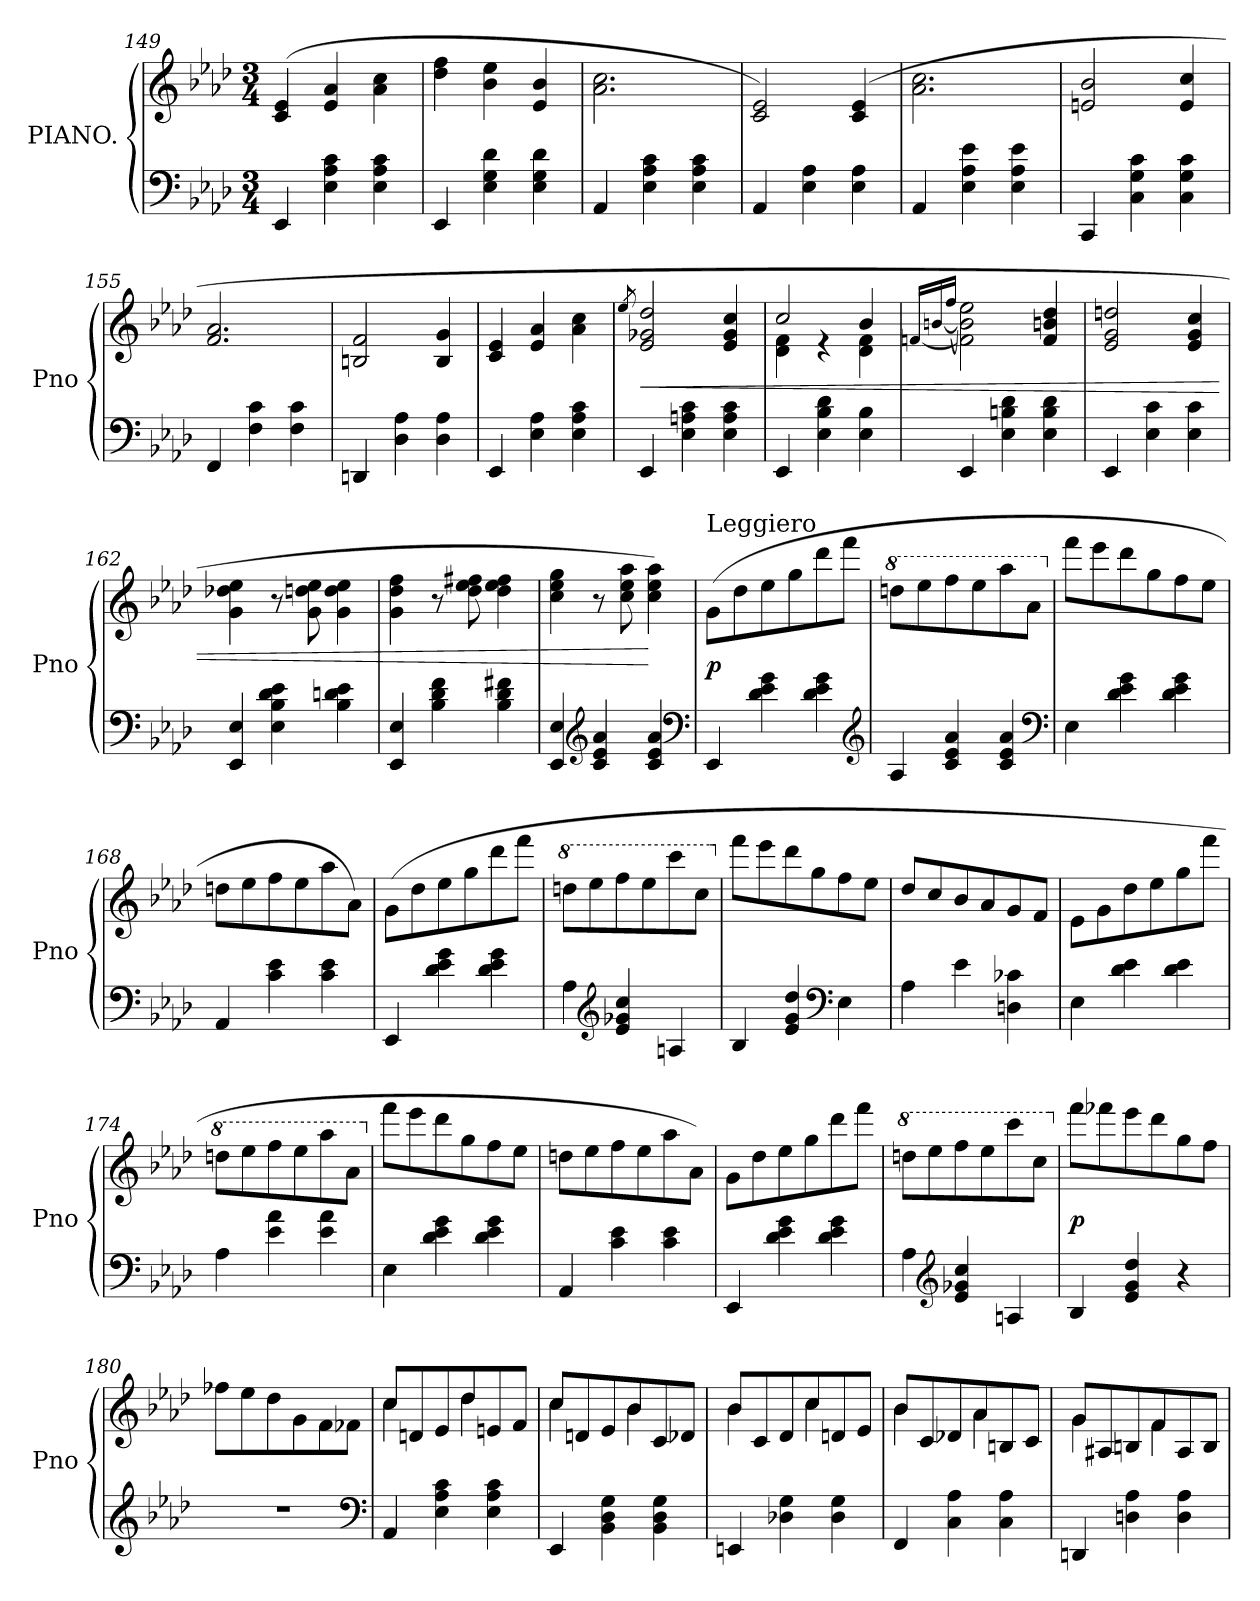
**kern	**kern	**dynam
*part1	*part1	*part1
*staff2	*staff1	*staff1/2
*I"PIANO.	*	*
*I'Pno	*	*
*clefF4	*clefG2	*
*k[b-e-a-d-]	*k[b-e-a-d-]	*
*A-:	*A-:	*
*M3/4	*M3/4	*
=149	=149	=149
4EE-	(>4c 4e-	.
4E- 4A- 4c	4e- 4a-	.
4E- 4A- 4c	4a- 4cc	.
=150	=150	=150
4EE-	4dd- 4ff	.
4E- 4G 4d-	4b- 4ee-	.
4E- 4G 4d-	4e- 4b-	.
=151	=151	=151
4AA-	2.a- 2.cc	.
4E- 4A- 4c	.	.
4E- 4A- 4c	.	.
=152	=152	=152
4AA-	2c 2e-)	.
4E- 4A-	.	.
4E- 4A-	(>4c 4e-	.
=153	=153	=153
4AA-	2.a- 2.cc	.
4E- 4A- 4e-	.	.
4E- 4A- 4e-	.	.
=154	=154	=154
4CC	2en 2b-	.
4C 4G 4c	.	.
4C 4G 4c	4e 4cc	.
=155	=155	=155
4FF	2.f 2.a-	.
4F 4c	.	.
4F 4c	.	.
=156	=156	=156
4DDn	2Bn 2f	.
4D- 4A-	.	.
4D- 4A-	4B 4g	.
=157	=157	=157
4EE-	4c 4e-	.
4E- 4A-	4e- 4a-	.
4E- 4A- 4c	4a- 4cc	.
=158	=158	=158
.	8qee-	.
4EE-	2e- 2g-X 2dd-	<
4E- 4An 4c	.	.
4E- 4A 4c	4e- 4g- 4cc	.
=159	=159	=159
*	*^	*
4EE-	2cc	4d- 4f	.
4E- 4B- 4d-	.	4re	.
4E- 4B-	4b-	4d- 4f	.
*	*v	*v	*
=160	=160	=160
.	[16qqfnLL	.
.	[16qqbn	.
.	(<16qqffJJ	.
4EE-	2f] 2b] 2ee-)	.
4E- 4Bn 4d-	.	.
4E- 4B 4d-	4f 4bn 4dd-	.
=161	=161	=161
4EE-	2e- 2g 2ddn	.
4E- 4c	.	.
4E- 4c	4e- 4g 4cc	.
=162	=162	=162
4EE- 4E-	4g 4dd-X 4ee-	.
4E- 4B- 4d- 4e-	8r	.
.	8g 8ddn 8ee-	.
4B- 4dn 4e-	4g 4dd 4ee-	.
=163	=163	=163
4EE- 4E-	4g 4dd- 4ff	.
4B- 4d- 4f	8r	.
.	8dd- 8ee- 8ff#X	.
4B- 4d- 4f#X	4dd- 4ee- 4ff#	.
=164	=164	=164
4EE- 4E-	4cc 4ee- 4gg	.
*clefG2	*	*
4c 4e- 4a-	8r	.
.	8cc 8ee- 8aa-	.
4c 4e- 4a-	4cc 4ee- 4aa-)	[
*clefF4	*	*
=165	=165	=165
!	!LO:TX:a:t=Leggiero	!
4EE-	(>8gL	p
.	8dd-	.
4d- 4e- 4g	8ee-	.
.	8gg	.
4d- 4e- 4g	8ddd-	.
.	8fffJ	.
*clefG2	*	*
=166	=166	=166
*	*8va	*
4A-	8dddnL	.
.	8eee-	.
4c 4e- 4a-	8fff	.
.	8eee-	.
4c 4e- 4a-	8aaa-	.
.	8aa-J	.
*clefF4	*	*
=167	=167	=167
*	*X8va	*
4E-	8fffL	.
.	8eee-	.
4d- 4e- 4g	8ddd-	.
.	8gg	.
4d- 4e- 4g	8ff	.
.	8ee-J	.
=168	=168	=168
4AA-	8ddnL	.
.	8ee-	.
4c 4e-	8ff	.
.	8ee-	.
4c 4e-	8aa-	.
.	8a-J)	.
=169	=169	=169
4EE-	(8gL	.
.	8dd-	.
4d- 4e- 4g	8ee-	.
.	8gg	.
4d- 4e- 4g	8ddd-	.
.	8fffJ	.
=170	=170	=170
*	*8va	*
4A-	8dddnL	.
.	8eee-	.
*clefG2	*	*
4e- 4g-X 4cc	8fff	.
.	8eee-	.
4An	8cccc	.
.	8cccJ	.
=171	=171	=171
*	*X8va	*
4B-	8fffL	.
.	8eee-	.
4e- 4g 4dd-	8ddd-	.
.	8gg	.
*clefF4	*	*
4E-	8ff	.
.	8ee-J	.
=172	=172	=172
4A-	8dd-L	.
.	8cc	.
4e-	8b-	.
.	8a-	.
4Dn 4c-X	8g	.
.	8fJ	.
=173	=173	=173
4E-	8e-L	.
.	8g	.
4d- 4e-	8dd-	.
.	8ee-	.
4d- 4e-	8gg	.
.	8fffJ	.
=174	=174	=174
*	*8va	*
4A-	8dddnL	.
.	8eee-	.
4e- 4a-	8fff	.
.	8eee-	.
4e- 4a-	8aaa-	.
.	8aa-J	.
=175	=175	=175
*	*X8va	*
4E-	8fffL	.
.	8eee-	.
4d- 4e- 4g	8ddd-	.
.	8gg	.
4d- 4e- 4g	8ff	.
.	8ee-J	.
=176	=176	=176
4AA-	8ddnL	.
.	8ee-	.
4c 4e-	8ff	.
.	8ee-	.
4c 4e-	8aa-	.
.	8a-J)	.
=177	=177	=177
4EE-	8gL	.
.	8dd-	.
4d- 4e- 4g	8ee-	.
.	8gg	.
4d- 4e- 4g	8ddd-	.
.	8fffJ	.
=178	=178	=178
*	*8va	*
4A-	8dddnL	.
.	8eee-	.
*clefG2	*	*
4e- 4g-X 4cc	8fff	.
.	8eee-	.
4An	8cccc	.
.	8cccJ	.
=179	=179	=179
*	*X8va	*
4B-	8fffL	p
.	8fff-X	.
4e- 4g 4dd-	8eee-	.
.	8ddd-	.
4r	8gg	.
.	8ffJ	.
=180	=180	=180
2.rdd	8ff-XL	.
.	8ee-	.
.	8dd-	.
.	8g	.
.	8f	.
.	8f-XJ	.
*clefF4	*	*
=181	=181	=181
*	*^	*
4AA-	8ccL	4cc	.
.	8dn	.	.
4E- 4A- 4c	8e-	8rcccyy	.
.	8dd-	4dd-	.
4E- 4A- 4c	8en	.	.
.	8fJ	8raayy	.
=182	=182	=182	=182
4EE-	8ccL	4cc	.
.	8dn	.	.
4BB- 4D- 4G	8e-	8raayy	.
.	8b-	4b-	.
4BB- 4D- 4G	8c	.	.
.	8d-XJ	8rffyy	.
=183	=183	=183	=183
4EEn	8b-L	4b-	.
.	8c	.	.
4D-X 4G	8d-	8rffyy	.
.	8cc	4cc	.
4D- 4G	8dn	.	.
.	8e-J	8rffyy	.
=184	=184	=184	=184
4FF	8b-L	4b-	.
.	8c	.	.
4C 4A-	8d-X	8rffyy	.
.	8a-	4a-	.
4C 4A-	8Bn	.	.
.	8cJ	8ryy	.
=185	=185	=185	=185
4DDn	8gL	4g	.
.	8A#X	.	.
4Dn 4A-	8Bn	8rddyy	.
.	8f	4f	.
4D 4A-	8A#	.	.
.	8BJ	8rffyy	.
*	*v	*v	*
=	=	=
*-	*-	*-
